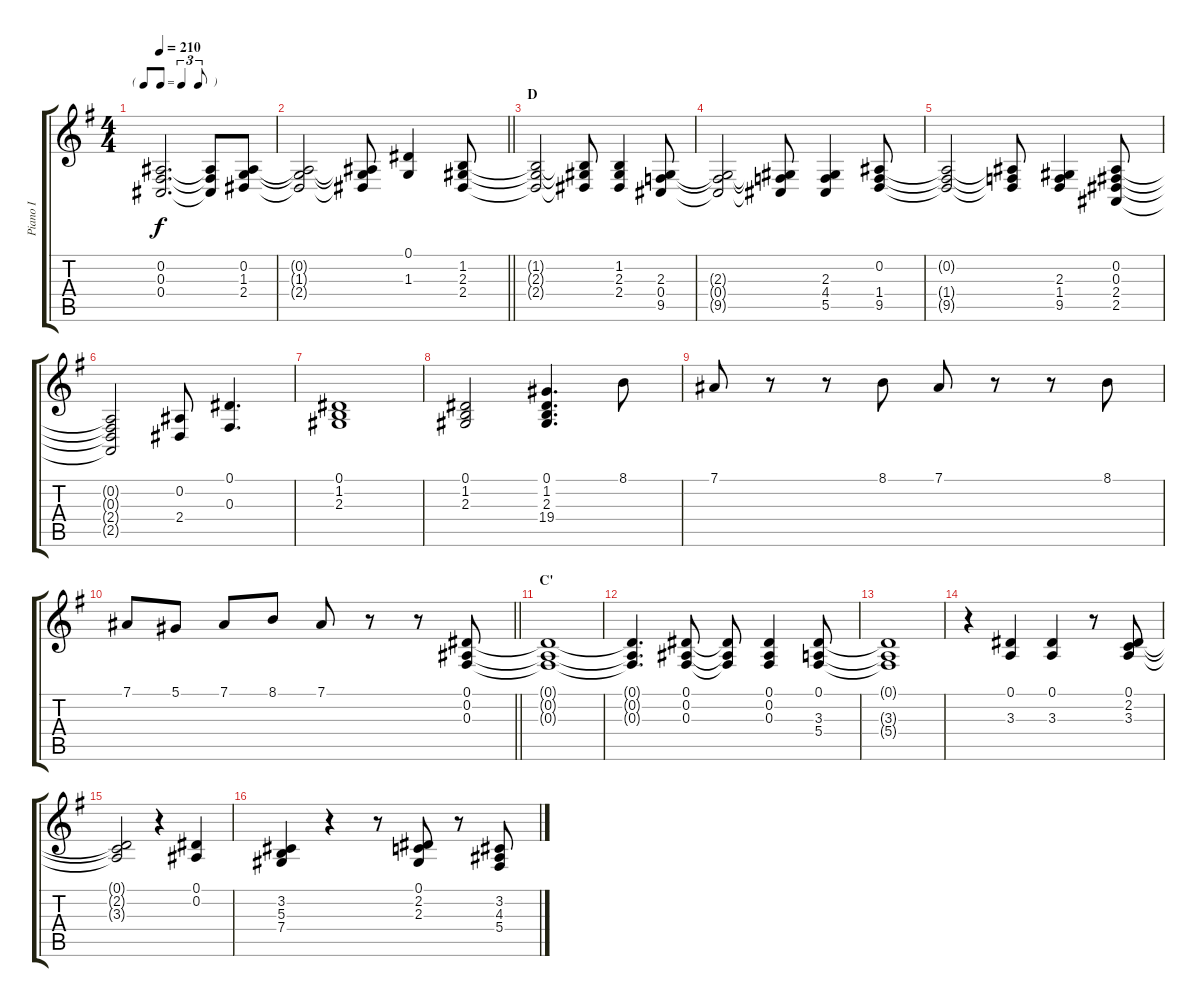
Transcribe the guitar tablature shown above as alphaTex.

\track ("Piano I" "Piano I") {instrument brightacousticpiano}
\staff {score tabs}
\tuning (Eb4 Bb3 Gb3 Db3 Ab2 Eb2) {hide}
\ts (4 4)
\tf triplet8th
\tempo 210
\clef g2
\ks g
(0.2{t} 0.3{t} 0.4{t}).2{d dy f} (0.2{t} 0.3{t} 0.4{t}).8 (0.2 1.3 2.4).8 |
\barLineRight lightlight
(0.2{t} 1.3{t} 2.4{t}).2 (0.2{t} 1.3{t} 2.4{t}).8 (0.1 1.3).4 (1.2 2.3 2.4).8 |
\section ("" "D")
(1.2{t} 2.3{t} 2.4{t}).2 (1.2{t} 2.3{t} 2.4{t}).8 (1.2 2.3 2.4).4 (2.3 0.4 9.5).8 |
(2.3{t} 0.4{t} 9.5{t}).2 (2.3{t} 0.4{t} 9.5{t}).8 (2.3 4.4 5.5).4 (0.2 1.4 9.5).8 |
(0.2{t} 1.4{t} 9.5{t}).2 (0.2{t} 1.4{t} 9.5{t}).8 (2.3 1.4 9.5).4 (0.2 0.3 2.4 2.5).8 |
(0.2{t} 0.3{t} 2.4{t} 2.5{t}).2 (0.2 2.4).8 (0.1 0.3).4{d} |
(0.1 1.2 2.3).1 |
(0.1 1.2 2.3).2 (0.1 1.2 2.3 19.4).4{d} 8.1.8 |
7.1.8 r.8 r.8 8.1.8 7.1.8 r.8 r.8 8.1.8 |
\barLineRight lightlight
7.1.8 5.1.8 7.1.8 8.1.8 7.1.8 r.8 r.8 (0.1 0.2 0.3).8 |
\section ("" "C'")
(0.1{t} 0.2{t} 0.3{t}).1 |
(0.1{t} 0.2{t} 0.3{t}).4{d} (0.1 0.2 0.3).8 (0.1{t} 0.2{t} 0.3{t}).8 (0.1 0.2 0.3).4 (0.1 3.3 5.4).8 |
(0.1{t} 3.3{t} 5.4{t}).1 |
r.4 (0.1 3.3).4 (0.1 3.3).4 r.8 (0.1 2.2 3.3).8 |
(0.1{t} 2.2{t} 3.3{t}).2 r.4 (0.1 0.2).4 |
(3.2 5.3 7.4).4 r.4 r.8 (0.1 2.2 2.3).8 r.8 (3.2 4.3 5.4).8
